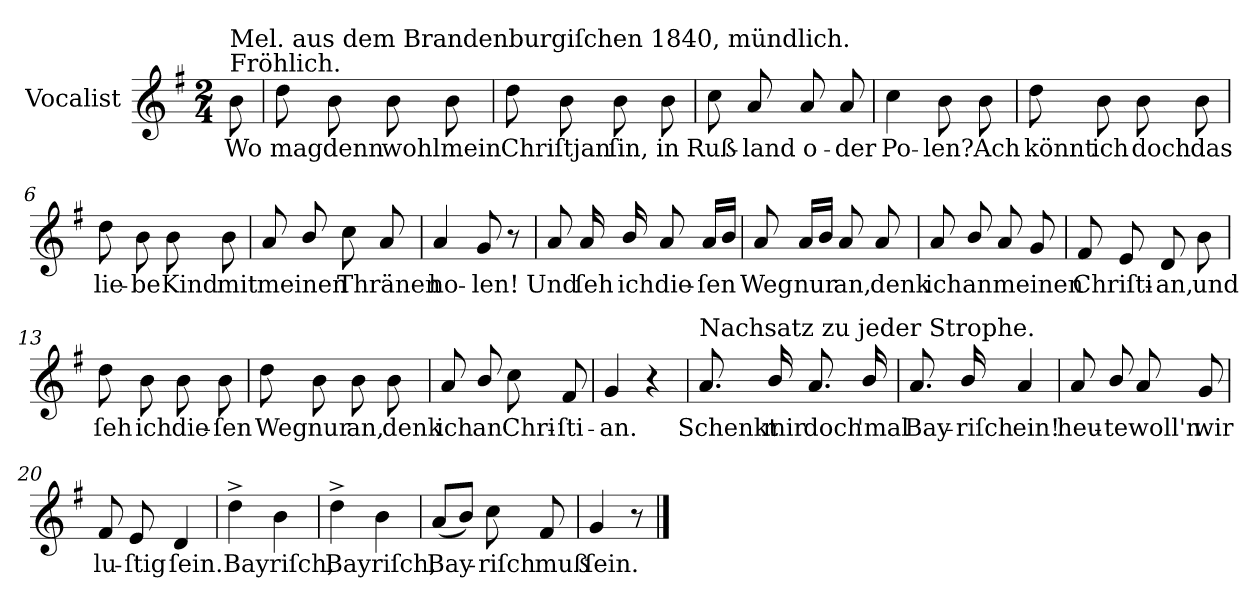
**kern	**text
*part1	*part1
*staff1	*staff1
*I"Vocalist	*
*k[f#]	*
*G:	*
*M2/4	*
=	=
!LO:TX:a:t=Fröhlich.	!
!LO:TX:a:t=Mel. aus dem Brandenburgiſchen 1840, mündlich.	!
8b	Wo
=1	=1
8dd	mag
8b	denn
8b	wohl
8b	mein
=2	=2
8dd	Chriſtjan
8b	.
8b	ſin,
8b	in
=3	=3
8cc	Ruß-
8a	-land
8a	o-
8a	-der
=4	=4
4cc	Po-
8b	-len?
8b	Ach
=5	=5
8dd	könnt
8b	ich
8b	doch
8b	das
=6	=6
8dd	lie-
8b	-be
8b	Kind
8b	mit
=7	=7
8a	meinen
8b/	.
8cc	Thränen
8a	.
=8	=8
4a	ho-
8g	-len!
8r	.
=9	=9
8a	Und
16a	ſeh
16b/	ich
8a	die-
16aLL	-ſen
16bJJ	.
=10	=10
8a	Weg
16aLL	nur
16bJJ	.
8a	an,
8a	denk
=11	=11
8a	ich
8b/	an
8a	meinen
8g	.
=12	=12
8f#	Chriſti-
8e	.
8d	-an,
8b	und
=13	=13
8dd	ſeh
8b	ich
8b	die-
8b	-ſen
=14	=14
8dd	Weg
8b	nur
8b	an,
8b	denk
=15	=15
8a	ich
8b/	an
8cc	Chri-
8f#	-ſti-
=16	=16
4g	-an.
4r	.
=17	=17
!LO:TX:a:t=Nachsatz zu jeder Strophe.	!
8.a	Schenkt
16b/	mir
8.a	doch
16b/	'mal
=18	=18
8.a	Bay-
16b/	-riſch
4a	ein!
=19	=19
8a	heu-
8b/	-te
8a	woll'n
8g	wir
=20	=20
8f#	lu-
8e	-ſtig
4d	ſein.
=21	=21
4dd^	Bayriſch,
4b	.
=22	=22
4dd^	Bayriſch,
4b	.
=23	=23
(8aL	Bay-
8bJ)	.
8cc	-riſch
8f#	muß
=24	=24
4g	ſein.
8r	.
==	==
*-	*-
